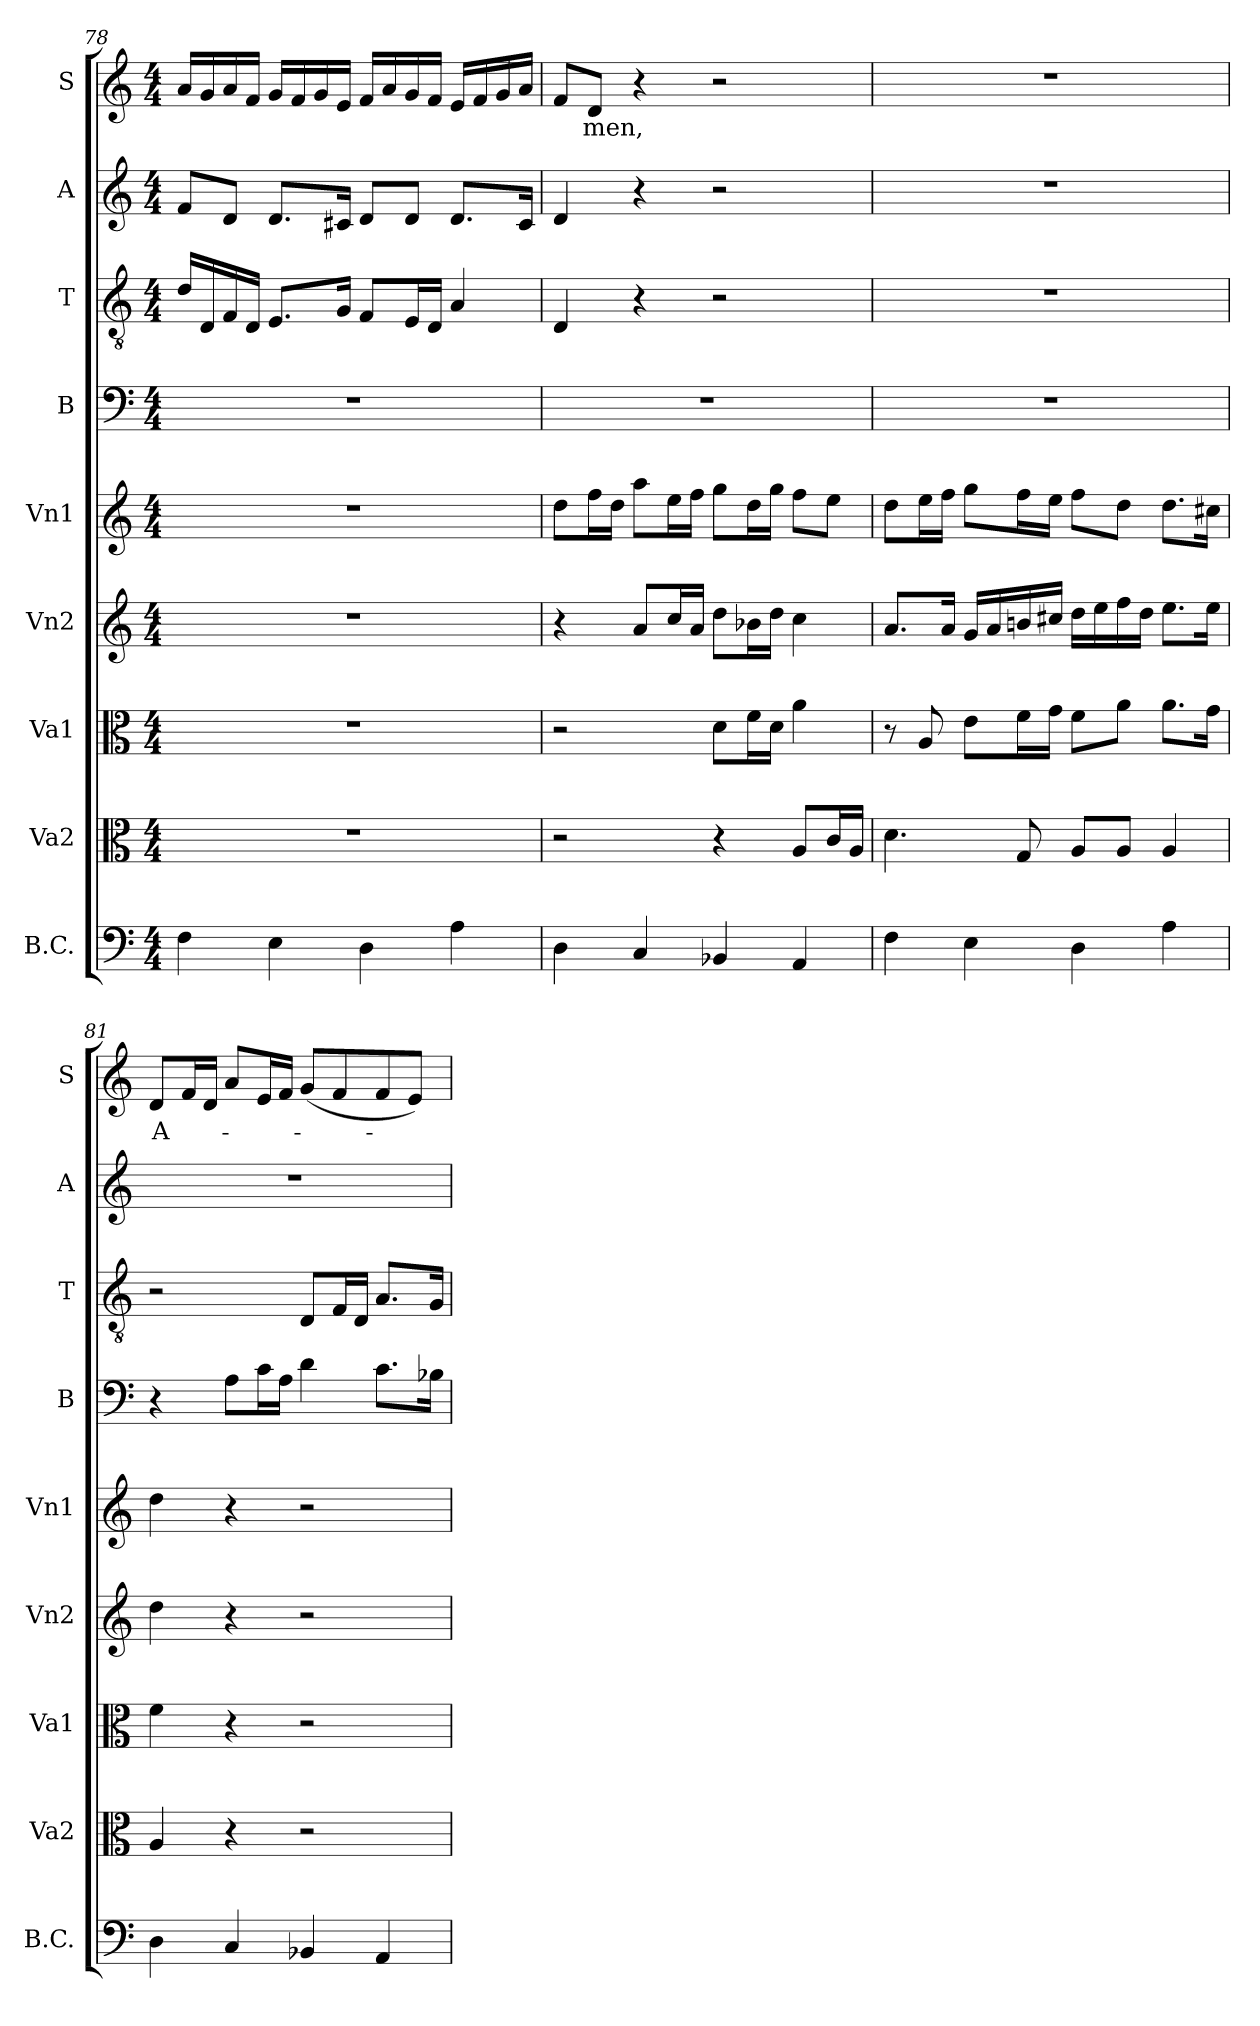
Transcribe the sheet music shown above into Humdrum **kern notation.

**kern	**kern	**kern	**kern	**kern	**kern	**kern	**kern	**kern	**text
*part9	*part8	*part7	*part6	*part5	*part4	*part3	*part2	*part1	*part1
*staff9	*staff8	*staff7	*staff6	*staff5	*staff4	*staff3	*staff2	*staff1	*staff1
*I"B.C.	*I"Va2	*I"Va1	*I"Vn2	*I"Vn1	*I"B	*I"T	*I"A	*I"S	*
*I'B.C.	*I'Va2	*I'Va1	*I'Vn2	*I'Vn1	*I'B	*I'T	*I'A	*I'S	*
*clefF4	*clefC3	*clefC3	*clefG2	*clefG2	*clefF4	*clefGv2	*clefG2	*clefG2	*
*	*	*	*	*	*	*ITrd7c12	*	*	*
*k[]	*k[]	*k[]	*k[]	*k[]	*k[]	*k[]	*k[]	*k[]	*
*C:	*C:	*C:	*C:	*C:	*C:	*C:	*C:	*C:	*
*M4/4	*M4/4	*M4/4	*M4/4	*M4/4	*M4/4	*M4/4	*M4/4	*M4/4	*
=78	=78	=78	=78	=78	=78	=78	=78	=78	=78
4Fi\	1r	1r	1r	1r	1r	16Di/LL	8fi/L	16ai/LL	.
.	.	.	.	.	.	16DDi/	.	16gi/	.
.	.	.	.	.	.	16FFi/	8di/J	16ai/	.
.	.	.	.	.	.	16DDi/JJ	.	16fi/JJ	.
4Ei\	.	.	.	.	.	8.EEi/L	8.di/L	16gi/LL	.
.	.	.	.	.	.	.	.	16fi/	.
.	.	.	.	.	.	.	.	16gi/	.
.	.	.	.	.	.	16GGi/Jk	16c#Xi/Jk	16ei/JJ	.
4Di\	.	.	.	.	.	8FFi/L	8di/L	16fi/LL	.
.	.	.	.	.	.	.	.	16ai/	.
.	.	.	.	.	.	16EEi/L	8di/J	16gi/	.
.	.	.	.	.	.	16DDi/JJ	.	16fi/JJ	.
4Ai\	.	.	.	.	.	4AAi/	8.di/L	16ei/LL	.
.	.	.	.	.	.	.	.	16fi/	.
.	.	.	.	.	.	.	.	16gi/	.
.	.	.	.	.	.	.	16c#i/Jk	16ai/JJ	.
=79	=79	=79	=79	=79	=79	=79	=79	=79	=79
4Di\	2r	2r	4r	8ddi\L	1r	4DDi/	4di/	8fi/L	.
!	!	!	!	!	!	!	!	!	!LO:LY:b:color=#000000
.	.	.	.	16ffi\L	.	.	.	8di/J	-men,
.	.	.	.	16ddi\JJ	.	.	.	.	.
4Ci/	.	.	8ai/L	8aai\L	.	4r	4r	4r	.
.	.	.	16cci/L	16eei\L	.	.	.	.	.
.	.	.	16ai/JJ	16ffi\JJ	.	.	.	.	.
4BB-Xi/	4r	8di\L	8ddi\L	8ggi\L	.	2r	2r	2r	.
.	.	16fi\L	16b-Xi\L	16ddi\L	.	.	.	.	.
.	.	16di\JJ	16ddi\JJ	16ggi\JJ	.	.	.	.	.
4AAi/	8Ai/L	4ai\	4cci\	8ffi\L	.	.	.	.	.
.	16ci/L	.	.	8eei\J	.	.	.	.	.
.	16Ai/JJ	.	.	.	.	.	.	.	.
!!LO:PB:g=z
=80	=80	=80	=80	=80	=80	=80	=80	=80	=80
4Fi\	4.di\	8r	8.ai/L	8ddi\L	1r	1r	1r	1r	.
.	.	8Ai/	.	16eei\L	.	.	.	.	.
.	.	.	16ai/Jk	16ffi\JJ	.	.	.	.	.
4Ei\	.	8ei\L	16gi/LL	8ggi\L	.	.	.	.	.
.	.	.	16ai/	.	.	.	.	.	.
.	8Gi/	16fi\L	16bni/	16ffi\L	.	.	.	.	.
.	.	16gi\JJ	16cc#Xi/JJ	16eei\JJ	.	.	.	.	.
4Di\	8Ai/L	8fi\L	16ddi\LL	8ffi\L	.	.	.	.	.
.	.	.	16eei\	.	.	.	.	.	.
.	8Ai/J	8ai\J	16ffi\	8ddi\J	.	.	.	.	.
.	.	.	16ddi\JJ	.	.	.	.	.	.
4Ai\	4Ai/	8.ai\L	8.eei\L	8.ddi\L	.	.	.	.	.
.	.	16gi\Jk	16eei\Jk	16cc#Xi\Jk	.	.	.	.	.
=81	=81	=81	=81	=81	=81	=81	=81	=81	=81
!	!	!	!	!	!	!	!	!	!LO:LY:b:color=#000000
4Di\	4Ai/	4fi\	4ddi\	4ddi\	4r	2r	1r	8di/L	A-
.	.	.	.	.	.	.	.	16fi/L	.
.	.	.	.	.	.	.	.	16di/JJ	.
4Ci/	4r	4r	4r	4r	8Ai\L	.	.	8ai/L	.
.	.	.	.	.	16ci\L	.	.	16ei/L	.
.	.	.	.	.	16Ai\JJ	.	.	16fi/JJ	.
4BB-Xi/	2r	2r	2r	2r	4di\	8DDi/L	.	(8gi/L	.
.	.	.	.	.	.	16FFi/L	.	8fi/	.
.	.	.	.	.	.	16DDi/JJ	.	.	.
4AAi/	.	.	.	.	8.ci\L	8.AAi/L	.	8fi/	.
.	.	.	.	.	.	.	.	8ei/J)	.
.	.	.	.	.	16B-Xi\Jk	16GGi/Jk	.	.	.
=	=	=	=	=	=	=	=	=	=
*-	*-	*-	*-	*-	*-	*-	*-	*-	*-
